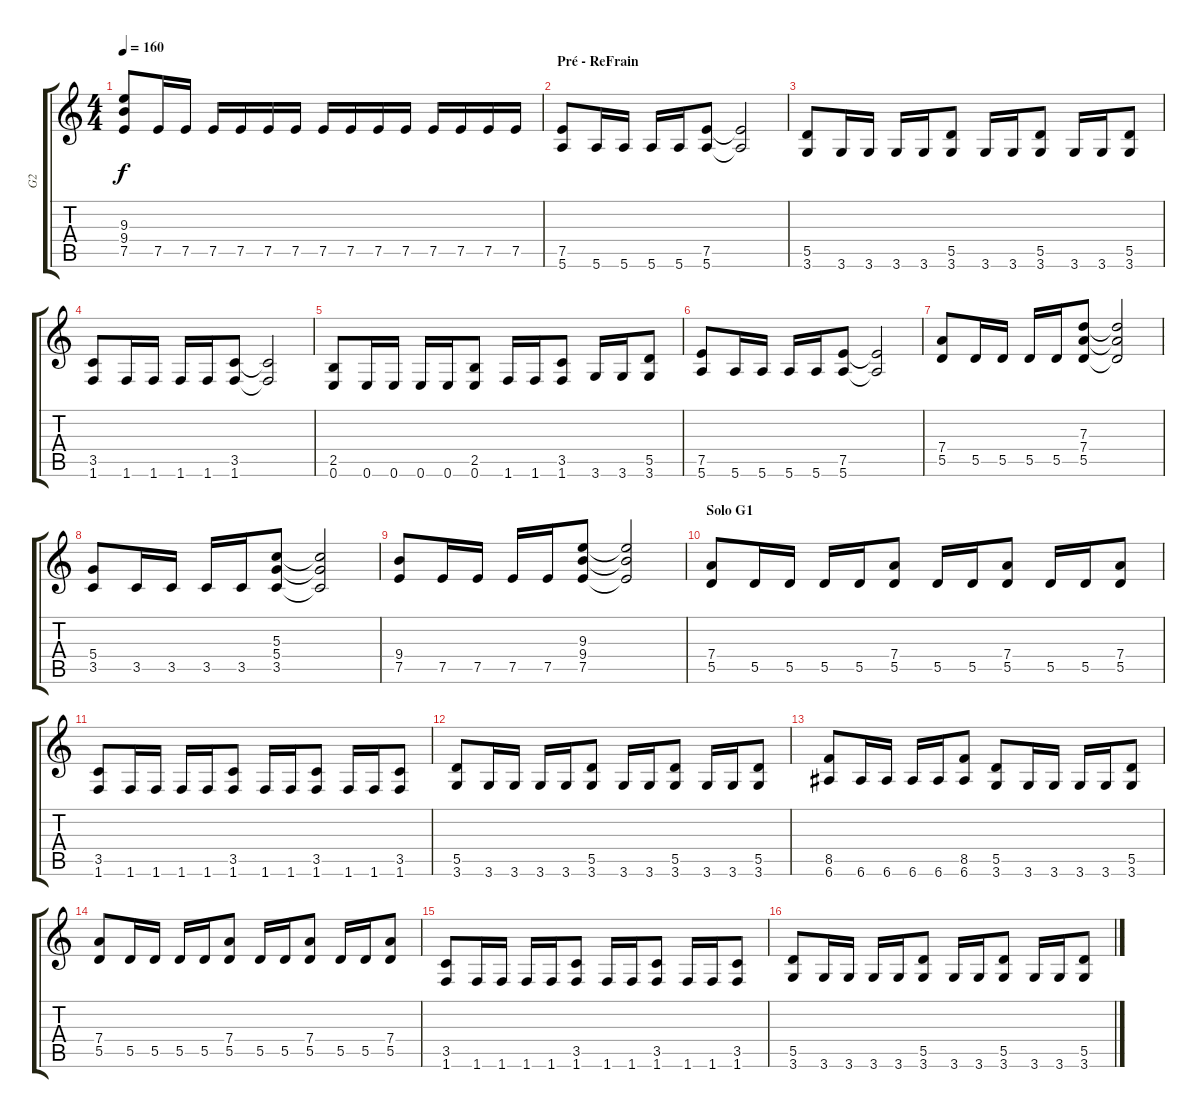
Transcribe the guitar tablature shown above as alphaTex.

\track ("G2" "G2") {instrument overdrivenguitar}
\staff {score tabs}
\tuning (E4 B3 G3 D3 A2 E2) {hide}
\ts (4 4)
\tempo 160
\clef g2
\ks c
(9.3 9.4 7.5).8{dy f} 7.5.16 7.5.16 7.5.16 7.5.16 7.5.16 7.5.16 7.5.16 7.5.16 7.5.16 7.5.16 7.5.16 7.5.16 7.5.16 7.5.16 |
\section ("" "Pré - ReFrain  ")
(7.5 5.6).8 5.6.16 5.6.16 5.6.16 5.6.16 (7.5 5.6).8 (7.5{t} 5.6{t}).2 |
(5.5 3.6).8 3.6.16 3.6.16 3.6.16 3.6.16 (5.5 3.6).8 3.6.16 3.6.16 (5.5 3.6).8 3.6.16 3.6.16 (5.5 3.6).8 |
(3.5 1.6).8 1.6.16 1.6.16 1.6.16 1.6.16 (3.5 1.6).8 (3.5{t} 1.6{t}).2 |
(2.5 0.6).8 0.6.16 0.6.16 0.6.16 0.6.16 (2.5 0.6).8 1.6.16 1.6.16 (3.5 1.6).8 3.6.16 3.6.16 (5.5 3.6).8 |
(7.5 5.6).8 5.6.16 5.6.16 5.6.16 5.6.16 (7.5 5.6).8 (7.5{t} 5.6{t}).2 |
(7.4 5.5).8 5.5.16 5.5.16 5.5.16 5.5.16 (7.3 7.4 5.5).8 (7.3{t} 7.4{t} 5.5{t}).2 |
(5.4 3.5).8 3.5.16 3.5.16 3.5.16 3.5.16 (5.3 5.4 3.5).8 (5.3{t} 5.4{t} 3.5{t}).2 |
(9.4 7.5).8 7.5.16 7.5.16 7.5.16 7.5.16 (9.3 9.4 7.5).8 (9.3{t} 9.4{t} 7.5{t}).2 |
\section ("" "Solo G1")
(7.4 5.5).8 5.5.16 5.5.16 5.5.16 5.5.16 (7.4 5.5).8 5.5.16 5.5.16 (7.4 5.5).8 5.5.16 5.5.16 (7.4 5.5).8 |
(3.5 1.6).8 1.6.16 1.6.16 1.6.16 1.6.16 (3.5 1.6).8 1.6.16 1.6.16 (3.5 1.6).8 1.6.16 1.6.16 (3.5 1.6).8 |
(5.5 3.6).8 3.6.16 3.6.16 3.6.16 3.6.16 (5.5 3.6).8 3.6.16 3.6.16 (5.5 3.6).8 3.6.16 3.6.16 (5.5 3.6).8 |
(8.5 6.6).8 6.6.16 6.6.16 6.6.16 6.6.16 (8.5 6.6).8 (5.5 3.6).8 3.6.16 3.6.16 3.6.16 3.6.16 (5.5 3.6).8 |
(7.4 5.5).8 5.5.16 5.5.16 5.5.16 5.5.16 (7.4 5.5).8 5.5.16 5.5.16 (7.4 5.5).8 5.5.16 5.5.16 (7.4 5.5).8 |
(3.5 1.6).8 1.6.16 1.6.16 1.6.16 1.6.16 (3.5 1.6).8 1.6.16 1.6.16 (3.5 1.6).8 1.6.16 1.6.16 (3.5 1.6).8 |
(5.5 3.6).8 3.6.16 3.6.16 3.6.16 3.6.16 (5.5 3.6).8 3.6.16 3.6.16 (5.5 3.6).8 3.6.16 3.6.16 (5.5 3.6).8
